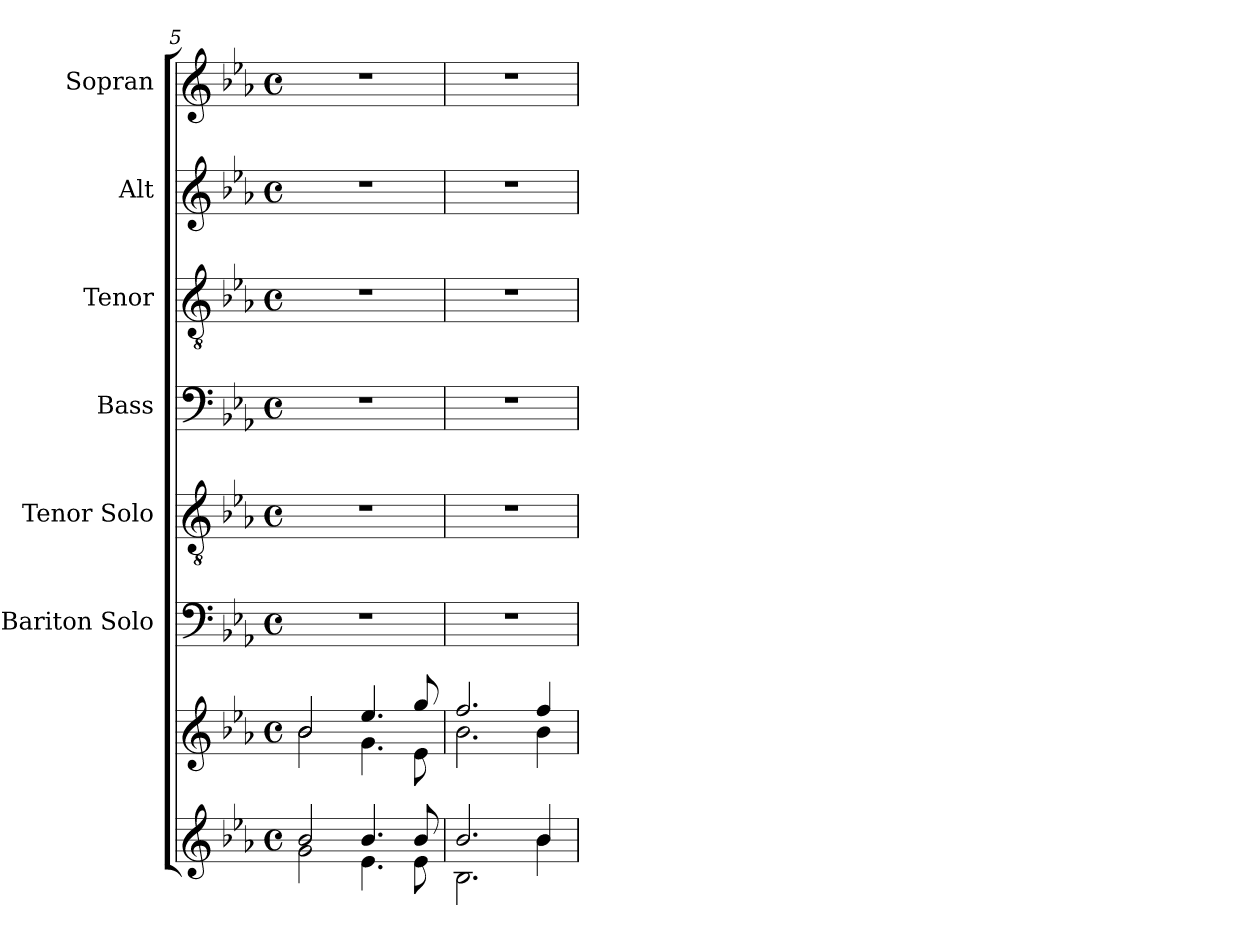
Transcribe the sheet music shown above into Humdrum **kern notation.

**kern	**kern	**kern	**kern	**kern	**kern	**kern	**kern
*part7	*part7	*part6	*part5	*part4	*part3	*part2	*part1
*staff8	*staff7	*staff6	*staff5	*staff4	*staff3	*staff2	*staff1
*	*	*I"Bariton Solo	*I"Tenor Solo	*I"Bass	*I"Tenor	*I"Alt	*I"Sopran
*	*	*	*	*I'B.	*I'T.	*I'A.	*I'S.
*clefG2	*clefG2	*clefF4	*clefGv2	*clefF4	*clefGv2	*clefG2	*clefG2
*k[b-e-a-]	*k[b-e-a-]	*k[b-e-a-]	*k[b-e-a-]	*k[b-e-a-]	*k[b-e-a-]	*k[b-e-a-]	*k[b-e-a-]
*E-:	*E-:	*E-:	*E-:	*E-:	*E-:	*E-:	*E-:
*M4/4	*M4/4	*M4/4	*M4/4	*M4/4	*M4/4	*M4/4	*M4/4
*met(c)	*met(c)	*met(c)	*met(c)	*met(c)	*met(c)	*met(c)	*met(c)
=5	=5	=5	=5	=5	=5	=5	=5
*^	*^	*	*	*	*	*	*
2b-/	2g\	2b-/	2b-\	1r	1r	1r	1r	1r	1r
4.b-/	4.e-\	4.ee-/	4.g\	.	.	.	.	.	.
8b-/	8e-\	8gg/	8e-\	.	.	.	.	.	.
=6	=6	=6	=6	=6	=6	=6	=6	=6	=6
2.b-/	2.B-\	2.ff/	2.b-\	1r	1r	1r	1r	1r	1r
4b-/	4b-\	4ff/	4b-\	.	.	.	.	.	.
*v	*v	*	*	*	*	*	*	*	*
*	*v	*v	*	*	*	*	*	*
=	=	=	=	=	=	=	=
*-	*-	*-	*-	*-	*-	*-	*-
